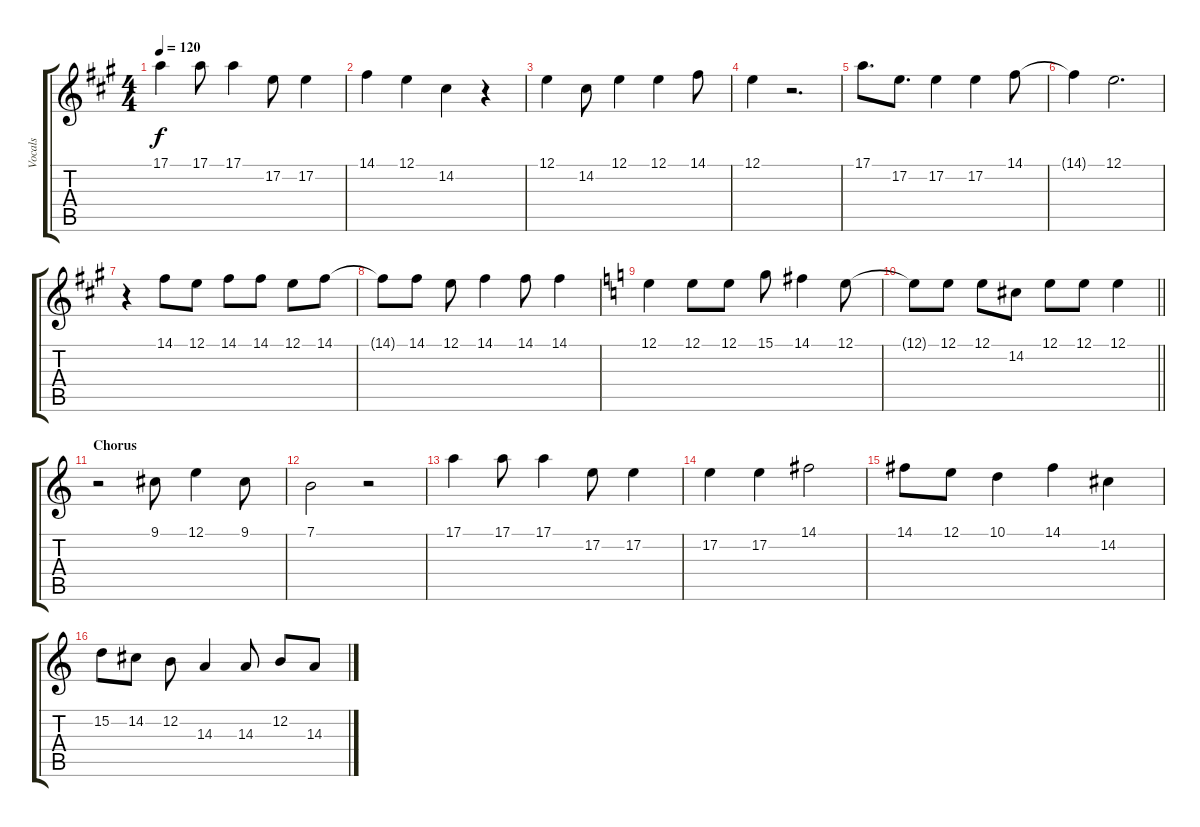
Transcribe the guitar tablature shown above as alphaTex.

\track ("Vocals" "Vocals") {instrument harmonica}
\staff {score tabs}
\tuning (E4 B3 G3 D3 A2 E2) {hide}
\ts (4 4)
\tempo 120
\clef g2
\ks a
17.1.4{dy f} 17.1.8 17.1.4 17.2.8 17.2.4 |
14.1.4 12.1.4 14.2.4 r.4 |
12.1.4 14.2.8 12.1.4 12.1.4 14.1.8 |
12.1.4 r.2{d} |
17.1.8{d} 17.2.8{d} 17.2.4 17.2.4 14.1.8 |
14.1{t}.4 12.1.2{d} |
r.4 14.1.8 12.1.8 14.1.8 14.1.8 12.1.8 14.1.8 |
14.1{t}.8 14.1.8 12.1.8 14.1.4 14.1.8 14.1.4 |
\ks c
12.1.4 12.1.8 12.1.8 15.1.8 14.1.4 12.1.8 |
\barLineRight lightlight
12.1{t}.8 12.1.8 12.1.8 14.2.8 12.1.8 12.1.8 12.1.4 |
\section ("" "Chorus")
r.2 9.1.8 12.1.4 9.1.8 |
7.1.2 r.2 |
17.1.4 17.1.8 17.1.4 17.2.8 17.2.4 |
17.2.4 17.2.4 14.1.2 |
14.1.8 12.1.8 10.1.4 14.1.4 14.2.4 |
15.2.8 14.2.8 12.2.8 14.3.4 14.3.8 12.2.8 14.3.8
